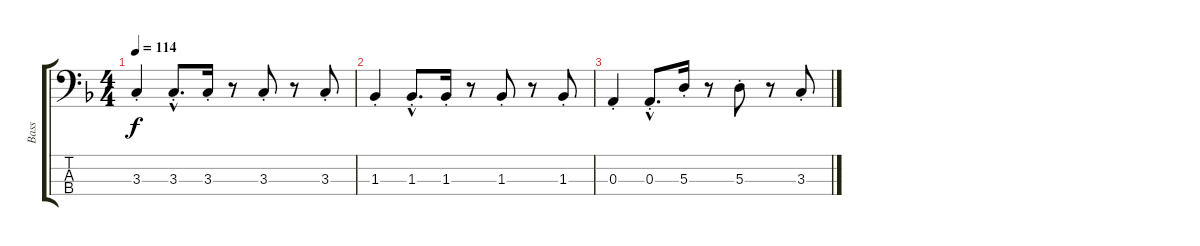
\track ("Bass" "Bass") {instrument fretlessbass}
\staff {score tabs}
\tuning (G2 D2 A1 E1) {hide}
\ts (4 4)
\tempo 114
\clef f4
\ks f
3.3{st}.4{dy f} 3.3{hac st}.8{d} 3.3{st}.16 r.8 3.3{st}.8 r.8 3.3{st}.8 |
1.3{st}.4 1.3{hac st}.8{d} 1.3{st}.16 r.8 1.3{st}.8 r.8 1.3{st}.8 |
0.3{st}.4 0.3{hac st}.8{d} 5.3{st}.16 r.8 5.3{st}.8 r.8 3.3{st}.8
